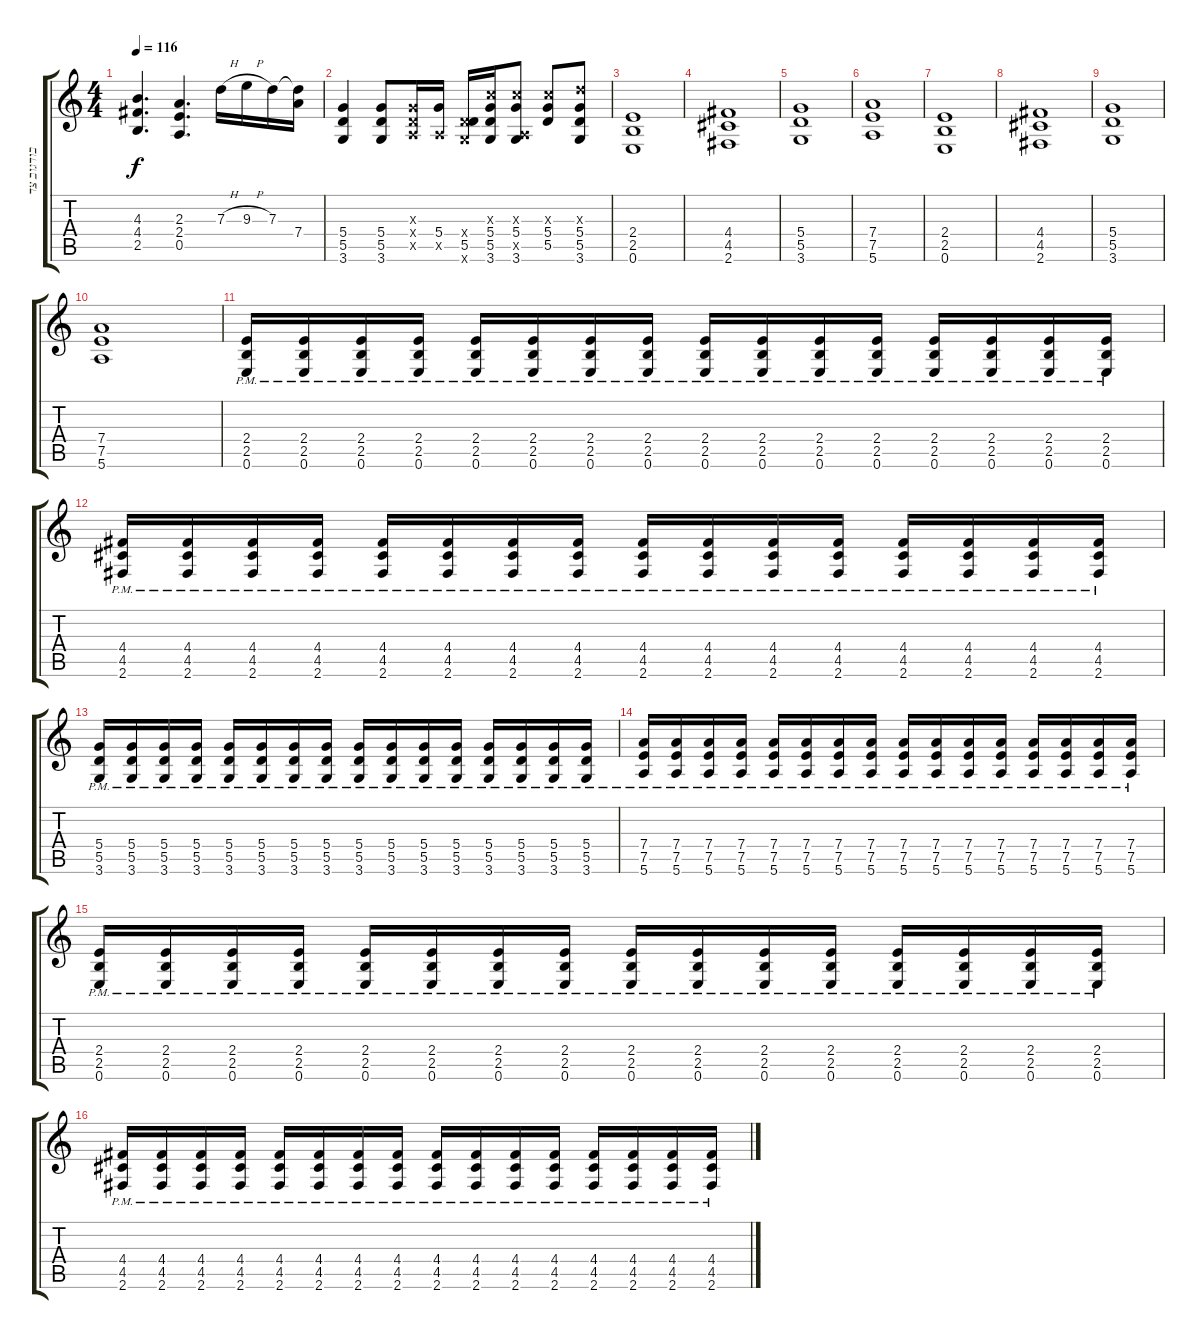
\track ("בודגוב צד שמאל" "בודגוב צד ") {instrument distortionguitar}
\staff {score tabs}
\tuning (E4 B3 G3 D3 A2 E2) {hide}
\ts (4 4)
\tempo 116
\clef g2
\ks c
(4.3 4.4 2.5).4{d dy f} (2.3 2.4 0.5).4{d} 7.3{h}.16 9.3{h}.16 7.3.16 (7.3{t} 7.4).16 |
(5.4 5.5 3.6).4 (5.4 5.5 3.6).8 (0.3{x} 0.4{x} 0.5{x}).16 (5.4 0.5{x}).16 (0.4{x} 5.5 3.6{x}).16 (5.3{x} 5.4 5.5 3.6).16 (5.3{x} 5.4 0.5{x} 3.6).8 (5.3{x} 5.4 5.5).8 (7.3{x} 5.4 5.5 3.6).8 |
(2.4 2.5 0.6).1 |
(4.4 4.5 2.6).1 |
(5.4 5.5 3.6).1 |
(7.4 7.5 5.6).1 |
(2.4 2.5 0.6).1 |
(4.4 4.5 2.6).1 |
(5.4 5.5 3.6).1 |
(7.4 7.5 5.6).1 |
(2.4{pm} 2.5 0.6{pm}).16 (2.4 2.5 0.6{pm}).16 (2.4 2.5 0.6{pm}).16 (2.4 2.5 0.6{pm}).16 (2.4 2.5 0.6{pm}).16 (2.4 2.5 0.6{pm}).16 (2.4 2.5 0.6{pm}).16 (2.4 2.5 0.6{pm}).16 (2.4 2.5 0.6{pm}).16 (2.4 2.5 0.6{pm}).16 (2.4 2.5 0.6{pm}).16 (2.4 2.5 0.6{pm}).16 (2.4 2.5 0.6{pm}).16 (2.4 2.5 0.6{pm}).16 (2.4 2.5 0.6{pm}).16 (2.4 2.5 0.6{pm}).16 |
(4.4 4.5 2.6{pm}).16 (4.4 4.5 2.6{pm}).16 (4.4 4.5 2.6{pm}).16 (4.4 4.5 2.6{pm}).16 (4.4 4.5 2.6{pm}).16 (4.4 4.5 2.6{pm}).16 (4.4 4.5 2.6{pm}).16 (4.4 4.5 2.6{pm}).16 (4.4 4.5 2.6{pm}).16 (4.4 4.5 2.6{pm}).16 (4.4 4.5 2.6{pm}).16 (4.4 4.5 2.6{pm}).16 (4.4 4.5 2.6{pm}).16 (4.4 4.5 2.6{pm}).16 (4.4 4.5 2.6{pm}).16 (4.4 4.5 2.6{pm}).16 |
(5.4 5.5 3.6{pm}).16 (5.4 5.5 3.6{pm}).16 (5.4 5.5 3.6{pm}).16 (5.4 5.5 3.6{pm}).16 (5.4 5.5 3.6{pm}).16 (5.4 5.5 3.6{pm}).16 (5.4 5.5 3.6{pm}).16 (5.4 5.5 3.6{pm}).16 (5.4 5.5 3.6{pm}).16 (5.4 5.5 3.6{pm}).16 (5.4 5.5 3.6{pm}).16 (5.4 5.5 3.6{pm}).16 (5.4 5.5 3.6{pm}).16 (5.4 5.5 3.6{pm}).16 (5.4 5.5 3.6{pm}).16 (5.4 5.5 3.6{pm}).16 |
(7.4 7.5 5.6{pm}).16 (7.4 7.5 5.6{pm}).16 (7.4 7.5 5.6{pm}).16 (7.4 7.5 5.6{pm}).16 (7.4 7.5 5.6{pm}).16 (7.4 7.5 5.6{pm}).16 (7.4 7.5 5.6{pm}).16 (7.4 7.5 5.6{pm}).16 (7.4 7.5 5.6{pm}).16 (7.4 7.5 5.6{pm}).16 (7.4 7.5 5.6{pm}).16 (7.4 7.5 5.6{pm}).16 (7.4 7.5 5.6{pm}).16 (7.4 7.5 5.6{pm}).16 (7.4 7.5 5.6{pm}).16 (7.4 7.5 5.6{pm}).16 |
(2.4{pm} 2.5 0.6{pm}).16 (2.4 2.5 0.6{pm}).16 (2.4 2.5 0.6{pm}).16 (2.4 2.5 0.6{pm}).16 (2.4 2.5 0.6{pm}).16 (2.4 2.5 0.6{pm}).16 (2.4 2.5 0.6{pm}).16 (2.4 2.5 0.6{pm}).16 (2.4 2.5 0.6{pm}).16 (2.4 2.5 0.6{pm}).16 (2.4 2.5 0.6{pm}).16 (2.4 2.5 0.6{pm}).16 (2.4 2.5 0.6{pm}).16 (2.4 2.5 0.6{pm}).16 (2.4 2.5 0.6{pm}).16 (2.4 2.5 0.6{pm}).16 |
(4.4 4.5 2.6{pm}).16 (4.4 4.5 2.6{pm}).16 (4.4 4.5 2.6{pm}).16 (4.4 4.5 2.6{pm}).16 (4.4 4.5 2.6{pm}).16 (4.4 4.5 2.6{pm}).16 (4.4 4.5 2.6{pm}).16 (4.4 4.5 2.6{pm}).16 (4.4 4.5 2.6{pm}).16 (4.4 4.5 2.6{pm}).16 (4.4 4.5 2.6{pm}).16 (4.4 4.5 2.6{pm}).16 (4.4 4.5 2.6{pm}).16 (4.4 4.5 2.6{pm}).16 (4.4 4.5 2.6{pm}).16 (4.4 4.5 2.6{pm}).16
